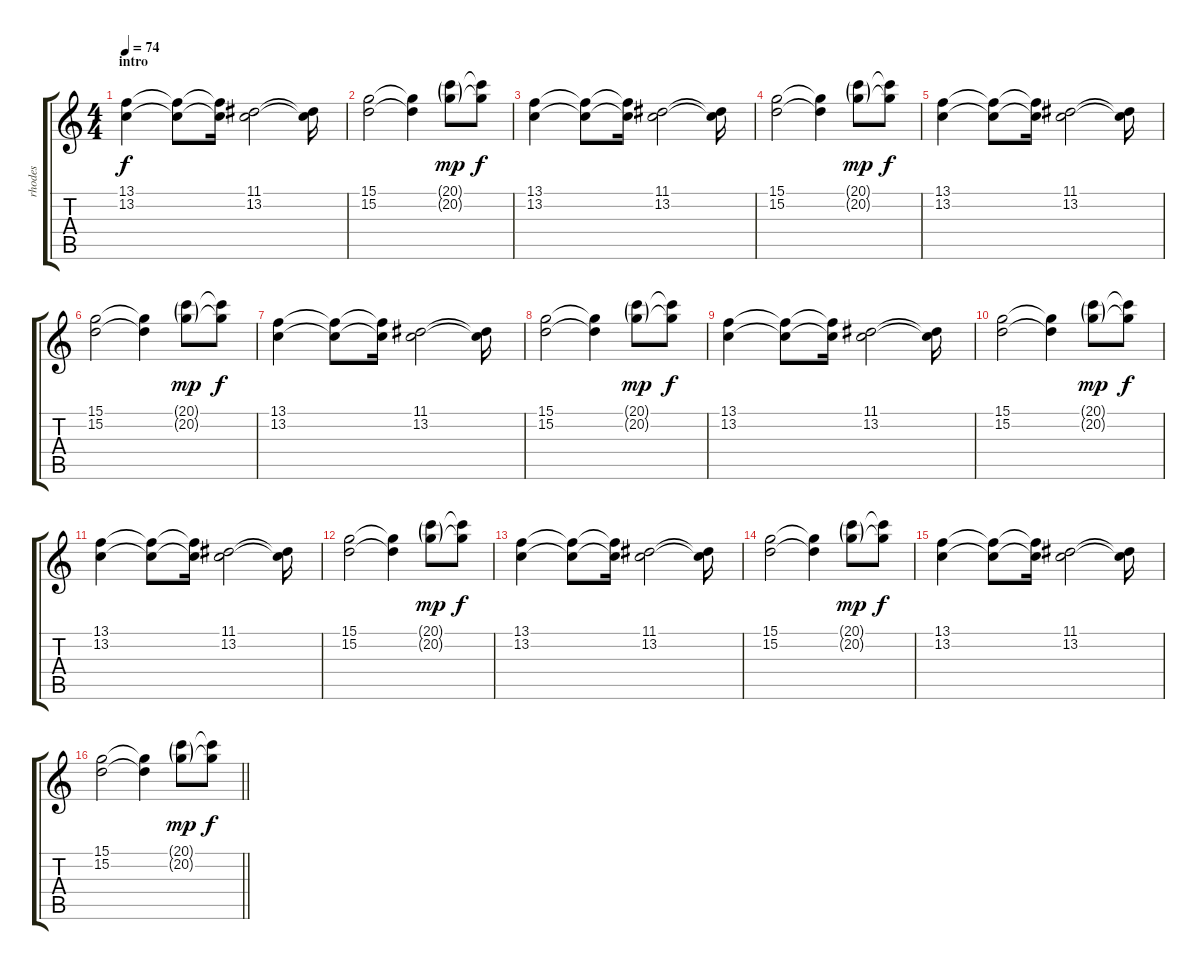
\track ("rhodes" "rhodes") {instrument electricpiano1}
\staff {score tabs}
\tuning (E4 B3 G3 D3 A2 E2) {hide}
\ts (4 4)
\section ("" "intro")
\tempo 74
\clef g2
\ks c
(13.1 13.2).4{dy f instrument electricpiano1} (13.1{t} 13.2{t}).8 (13.1{t} 13.2{t}).16 (11.1 13.2).2 (11.1{t} 13.2{t}).16 |
(15.1 15.2).2 (15.1{t} 15.2{t}).4 (20.1{g} 20.2{g}).8{dy mp} (20.1{t} 20.2{t}).8{dy f} |
(13.1 13.2).4 (13.1{t} 13.2{t}).8 (13.1{t} 13.2{t}).16 (11.1 13.2).2 (11.1{t} 13.2{t}).16 |
(15.1 15.2).2 (15.1{t} 15.2{t}).4 (20.1{g} 20.2{g}).8{dy mp} (20.1{t} 20.2{t}).8{dy f} |
(13.1 13.2).4 (13.1{t} 13.2{t}).8 (13.1{t} 13.2{t}).16 (11.1 13.2).2 (11.1{t} 13.2{t}).16 |
(15.1 15.2).2 (15.1{t} 15.2{t}).4 (20.1{g} 20.2{g}).8{dy mp} (20.1{t} 20.2{t}).8{dy f} |
(13.1 13.2).4 (13.1{t} 13.2{t}).8 (13.1{t} 13.2{t}).16 (11.1 13.2).2 (11.1{t} 13.2{t}).16 |
(15.1 15.2).2 (15.1{t} 15.2{t}).4 (20.1{g} 20.2{g}).8{dy mp} (20.1{t} 20.2{t}).8{dy f} |
(13.1 13.2).4 (13.1{t} 13.2{t}).8 (13.1{t} 13.2{t}).16 (11.1 13.2).2 (11.1{t} 13.2{t}).16 |
(15.1 15.2).2 (15.1{t} 15.2{t}).4 (20.1{g} 20.2{g}).8{dy mp} (20.1{t} 20.2{t}).8{dy f} |
(13.1 13.2).4 (13.1{t} 13.2{t}).8 (13.1{t} 13.2{t}).16 (11.1 13.2).2 (11.1{t} 13.2{t}).16 |
(15.1 15.2).2 (15.1{t} 15.2{t}).4 (20.1{g} 20.2{g}).8{dy mp} (20.1{t} 20.2{t}).8{dy f} |
(13.1 13.2).4 (13.1{t} 13.2{t}).8 (13.1{t} 13.2{t}).16 (11.1 13.2).2 (11.1{t} 13.2{t}).16 |
(15.1 15.2).2 (15.1{t} 15.2{t}).4 (20.1{g} 20.2{g}).8{dy mp} (20.1{t} 20.2{t}).8{dy f} |
(13.1 13.2).4 (13.1{t} 13.2{t}).8 (13.1{t} 13.2{t}).16 (11.1 13.2).2 (11.1{t} 13.2{t}).16 |
\barLineRight lightlight
(15.1 15.2).2 (15.1{t} 15.2{t}).4 (20.1{g} 20.2{g}).8{dy mp} (20.1{t} 20.2{t}).8{dy f}
